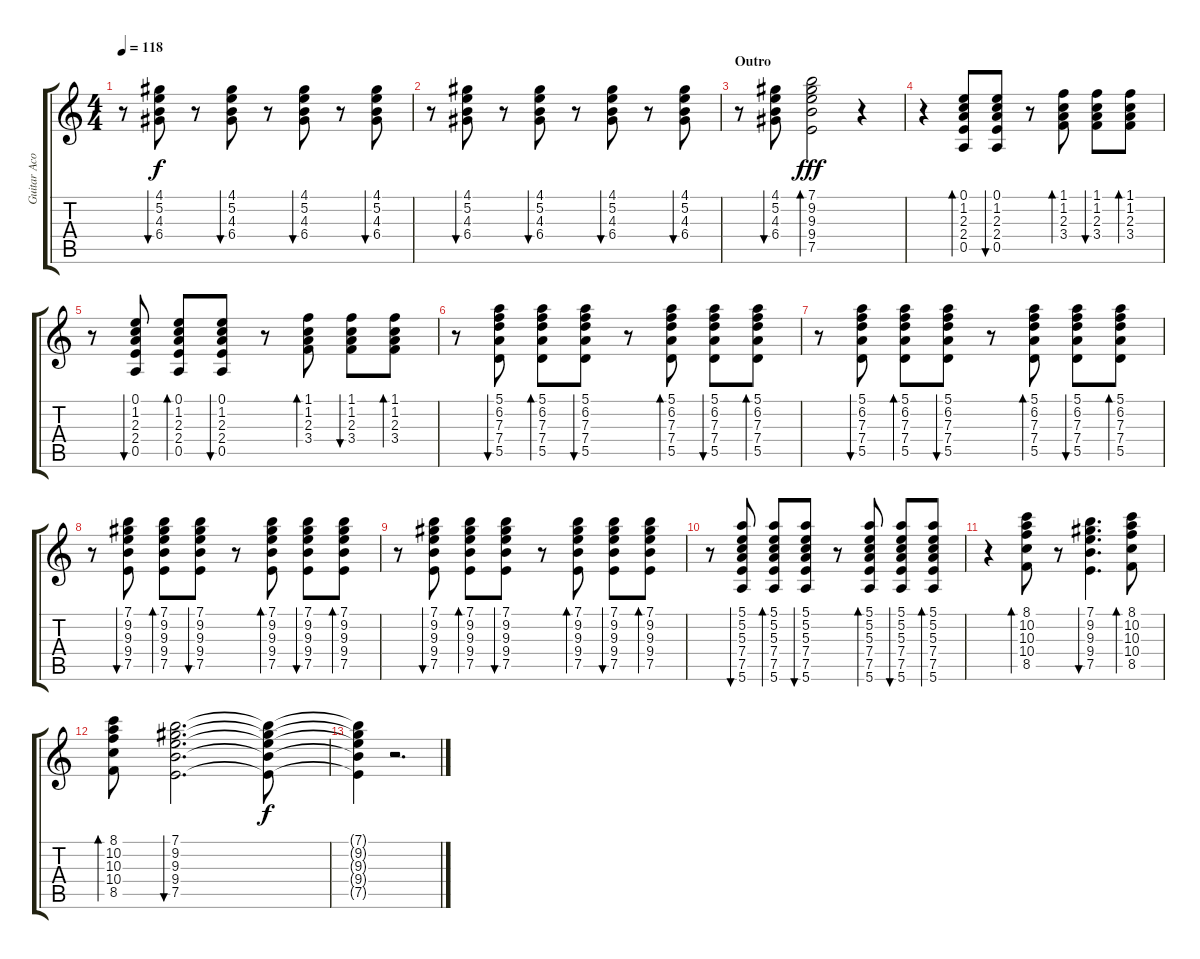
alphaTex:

\track ("Guitar Acoustic" "Guitar Aco") {instrument acousticguitarsteel}
\staff {score tabs}
\tuning (E4 B3 G3 D3 A2 E2) {hide}
\ts (4 4)
\tempo 118
\clef g2
\ks c
r.8{dy f} (4.1 5.2 4.3 6.4).8{bu 30} r.8 (4.1 5.2 4.3 6.4).8{bu 30} r.8 (4.1 5.2 4.3 6.4).8{bu 30} r.8 (4.1 5.2 4.3 6.4).8{bu 30} |
r.8 (4.1 5.2 4.3 6.4).8{bu 30} r.8 (4.1 5.2 4.3 6.4).8{bu 30} r.8 (4.1 5.2 4.3 6.4).8{bu 30} r.8 (4.1 5.2 4.3 6.4).8{bu 30} |
\section ("" "Outro")
r.8 (4.1 5.2 4.3 6.4).8{bu 30} (7.1 9.2 9.3 9.4 7.5).2{bd 30 dy fff} r.4 |
r.4 (0.1 1.2 2.3 2.4 0.5).8{bd 30} (0.1 1.2 2.3 2.4 0.5).8{bu 30} r.8 (1.1 1.2 2.3 3.4).8{bd 30} (1.1 1.2 2.3 3.4).8{bu 30} (1.1 1.2 2.3 3.4).8{bd 30} |
r.8 (0.1 1.2 2.3 2.4 0.5).8{bu 30} (0.1 1.2 2.3 2.4 0.5).8{bd 30} (0.1 1.2 2.3 2.4 0.5).8{bu 30} r.8 (1.1 1.2 2.3 3.4).8{bd 30} (1.1 1.2 2.3 3.4).8{bu 30} (1.1 1.2 2.3 3.4).8{bd 30} |
r.8 (5.1 6.2 7.3 7.4 5.5).8{bu 30} (5.1 6.2 7.3 7.4 5.5).8{bd 30} (5.1 6.2 7.3 7.4 5.5).8{bu 30} r.8 (5.1 6.2 7.3 7.4 5.5).8{bd 30} (5.1 6.2 7.3 7.4 5.5).8{bu 30} (5.1 6.2 7.3 7.4 5.5).8{bd 30} |
r.8 (5.1 6.2 7.3 7.4 5.5).8{bu 30} (5.1 6.2 7.3 7.4 5.5).8{bd 30} (5.1 6.2 7.3 7.4 5.5).8{bu 30} r.8 (5.1 6.2 7.3 7.4 5.5).8{bd 30} (5.1 6.2 7.3 7.4 5.5).8{bu 30} (5.1 6.2 7.3 7.4 5.5).8{bd 30} |
r.8 (7.1 9.2 9.3 9.4 7.5).8{bu 30} (7.1 9.2 9.3 9.4 7.5).8{bd 30} (7.1 9.2 9.3 9.4 7.5).8{bu 30} r.8 (7.1 9.2 9.3 9.4 7.5).8{bd 30} (7.1 9.2 9.3 9.4 7.5).8{bu 30} (7.1 9.2 9.3 9.4 7.5).8{bd 30} |
r.8 (7.1 9.2 9.3 9.4 7.5).8{bu 30} (7.1 9.2 9.3 9.4 7.5).8{bd 30} (7.1 9.2 9.3 9.4 7.5).8{bu 30} r.8 (7.1 9.2 9.3 9.4 7.5).8{bd 30} (7.1 9.2 9.3 9.4 7.5).8{bu 30} (7.1 9.2 9.3 9.4 7.5).8{bd 30} |
r.8 (5.1 5.2 5.3 7.4 7.5 5.6).8{bu 30} (5.1 5.2 5.3 7.4 7.5 5.6).8{bd 30} (5.1 5.2 5.3 7.4 7.5 5.6).8{bu 30} r.8 (5.1 5.2 5.3 7.4 7.5 5.6).8{bd 30} (5.1 5.2 5.3 7.4 7.5 5.6).8{bu 30} (5.1 5.2 5.3 7.4 7.5 5.6).8{bd 30} |
r.4 (8.1 10.2 10.3 10.4 8.5).8{bd 30} r.8 (7.1 9.2 9.3 9.4 7.5).4{d bu 30} (8.1 10.2 10.3 10.4 8.5).8{bd 30} |
(8.1 10.2 10.3 10.4 8.5).8{bd 30} (7.1 9.2 9.3 9.4 7.5).2{d bu 30} (7.1{t} 9.2{t} 9.3{t} 9.4{t} 7.5{t}).8{dy f} |
(7.1{t} 9.2{t} 9.3{t} 9.4{t} 7.5{t}).4 r.2{d}
